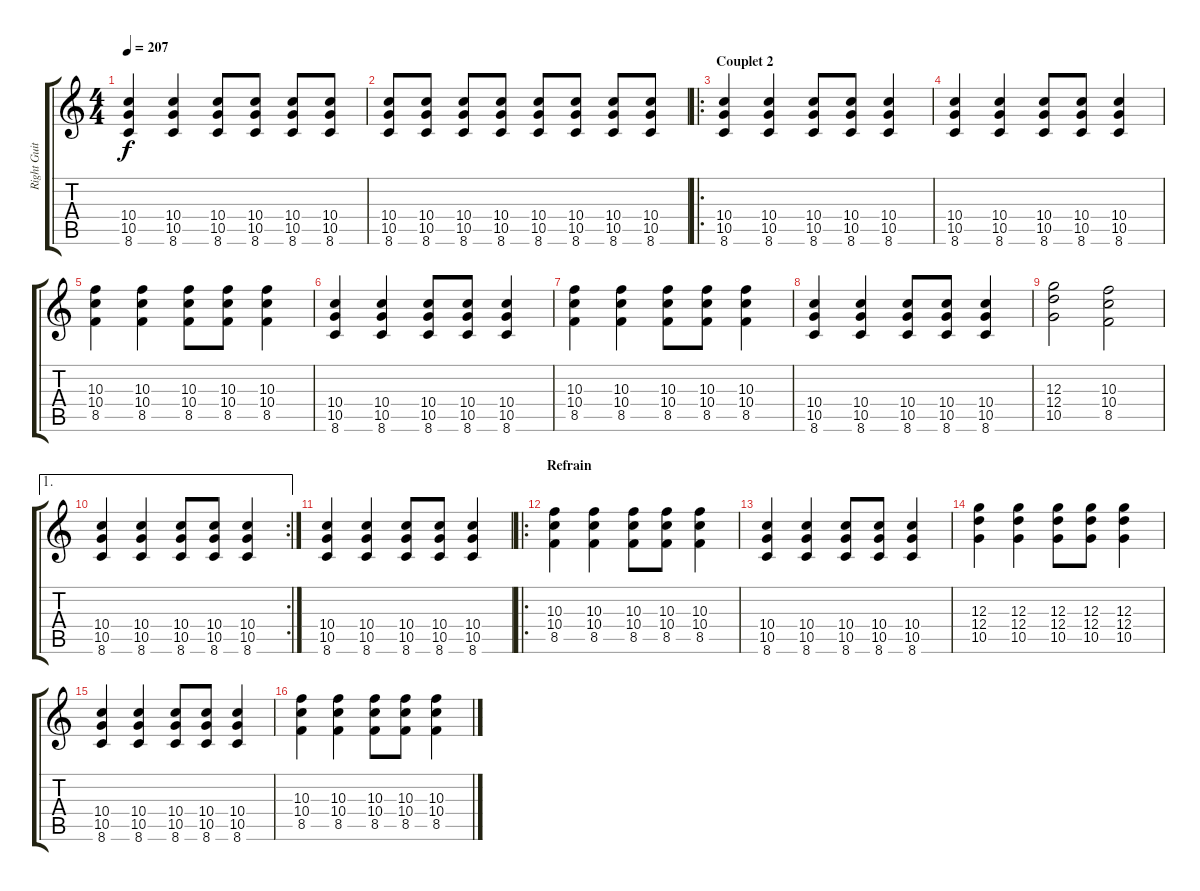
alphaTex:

\track ("Right Guitar" "Right Guit") {instrument distortionguitar}
\staff {score tabs}
\tuning (E4 B3 G3 D3 A2 E2) {hide}
\ts (4 4)
\tempo 207
\clef g2
\ks c
(10.4 10.5 8.6).4{dy f} (10.4 10.5 8.6).4 (10.4 10.5 8.6).8 (10.4 10.5 8.6).8 (10.4 10.5 8.6).8 (10.4 10.5 8.6).8 |
(10.4 10.5 8.6).8 (10.4 10.5 8.6).8 (10.4 10.5 8.6).8 (10.4 10.5 8.6).8 (10.4 10.5 8.6).8 (10.4 10.5 8.6).8 (10.4 10.5 8.6).8 (10.4 10.5 8.6).8 |
\ro
\section ("" "Couplet 2")
(10.4 10.5 8.6).4 (10.4 10.5 8.6).4 (10.4 10.5 8.6).8 (10.4 10.5 8.6).8 (10.4 10.5 8.6).4 |
(10.4 10.5 8.6).4 (10.4 10.5 8.6).4 (10.4 10.5 8.6).8 (10.4 10.5 8.6).8 (10.4 10.5 8.6).4 |
(10.3 10.4 8.5).4 (10.3 10.4 8.5).4 (10.3 10.4 8.5).8 (10.3 10.4 8.5).8 (10.3 10.4 8.5).4 |
(10.4 10.5 8.6).4 (10.4 10.5 8.6).4 (10.4 10.5 8.6).8 (10.4 10.5 8.6).8 (10.4 10.5 8.6).4 |
(10.3 10.4 8.5).4 (10.3 10.4 8.5).4 (10.3 10.4 8.5).8 (10.3 10.4 8.5).8 (10.3 10.4 8.5).4 |
(10.4 10.5 8.6).4 (10.4 10.5 8.6).4 (10.4 10.5 8.6).8 (10.4 10.5 8.6).8 (10.4 10.5 8.6).4 |
(12.3 12.4 10.5).2 (10.3 10.4 8.5).2 |
\ae 1
\rc 2
(10.4 10.5 8.6).4 (10.4 10.5 8.6).4 (10.4 10.5 8.6).8 (10.4 10.5 8.6).8 (10.4 10.5 8.6).4 |
(10.4 10.5 8.6).4 (10.4 10.5 8.6).4 (10.4 10.5 8.6).8 (10.4 10.5 8.6).8 (10.4 10.5 8.6).4 |
\ro
\section ("" "Refrain")
(10.3 10.4 8.5).4 (10.3 10.4 8.5).4 (10.3 10.4 8.5).8 (10.3 10.4 8.5).8 (10.3 10.4 8.5).4 |
(10.4 10.5 8.6).4 (10.4 10.5 8.6).4 (10.4 10.5 8.6).8 (10.4 10.5 8.6).8 (10.4 10.5 8.6).4 |
(12.3 12.4 10.5).4 (12.3 12.4 10.5).4 (12.3 12.4 10.5).8 (12.3 12.4 10.5).8 (12.3 12.4 10.5).4 |
(10.4 10.5 8.6).4 (10.4 10.5 8.6).4 (10.4 10.5 8.6).8 (10.4 10.5 8.6).8 (10.4 10.5 8.6).4 |
(10.3 10.4 8.5).4 (10.3 10.4 8.5).4 (10.3 10.4 8.5).8 (10.3 10.4 8.5).8 (10.3 10.4 8.5).4
